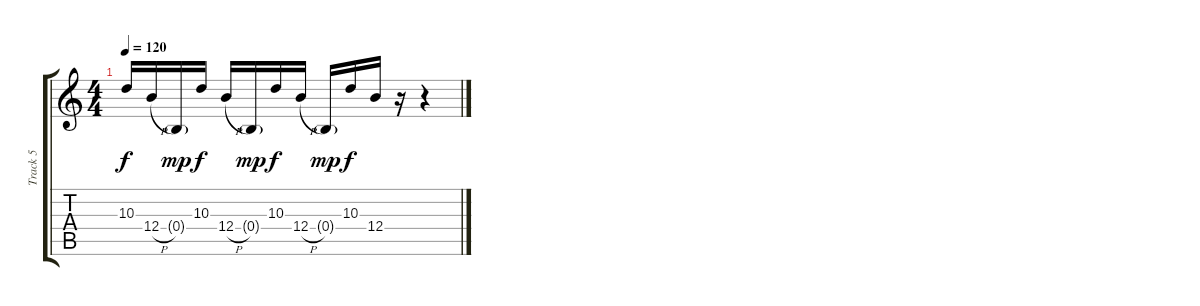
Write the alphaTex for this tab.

\track ("Track 5" "Track 5") {instrument distortionguitar}
\staff {score tabs}
\tuning (Db4 Ab3 E3 B2 Gb2 B1) {hide}
\ts (4 4)
\tempo 120
\clef g2
\ks c
10.3.16{dy f} 12.4{h}.16 0.4{g}.16{dy mp} 10.3.16{dy f} 12.4{h}.16 0.4{g}.16{dy mp} 10.3.16{dy f} 12.4{h}.16 0.4{g}.16{dy mp} 10.3.16{dy f} 12.4.16 r.16 r.4
